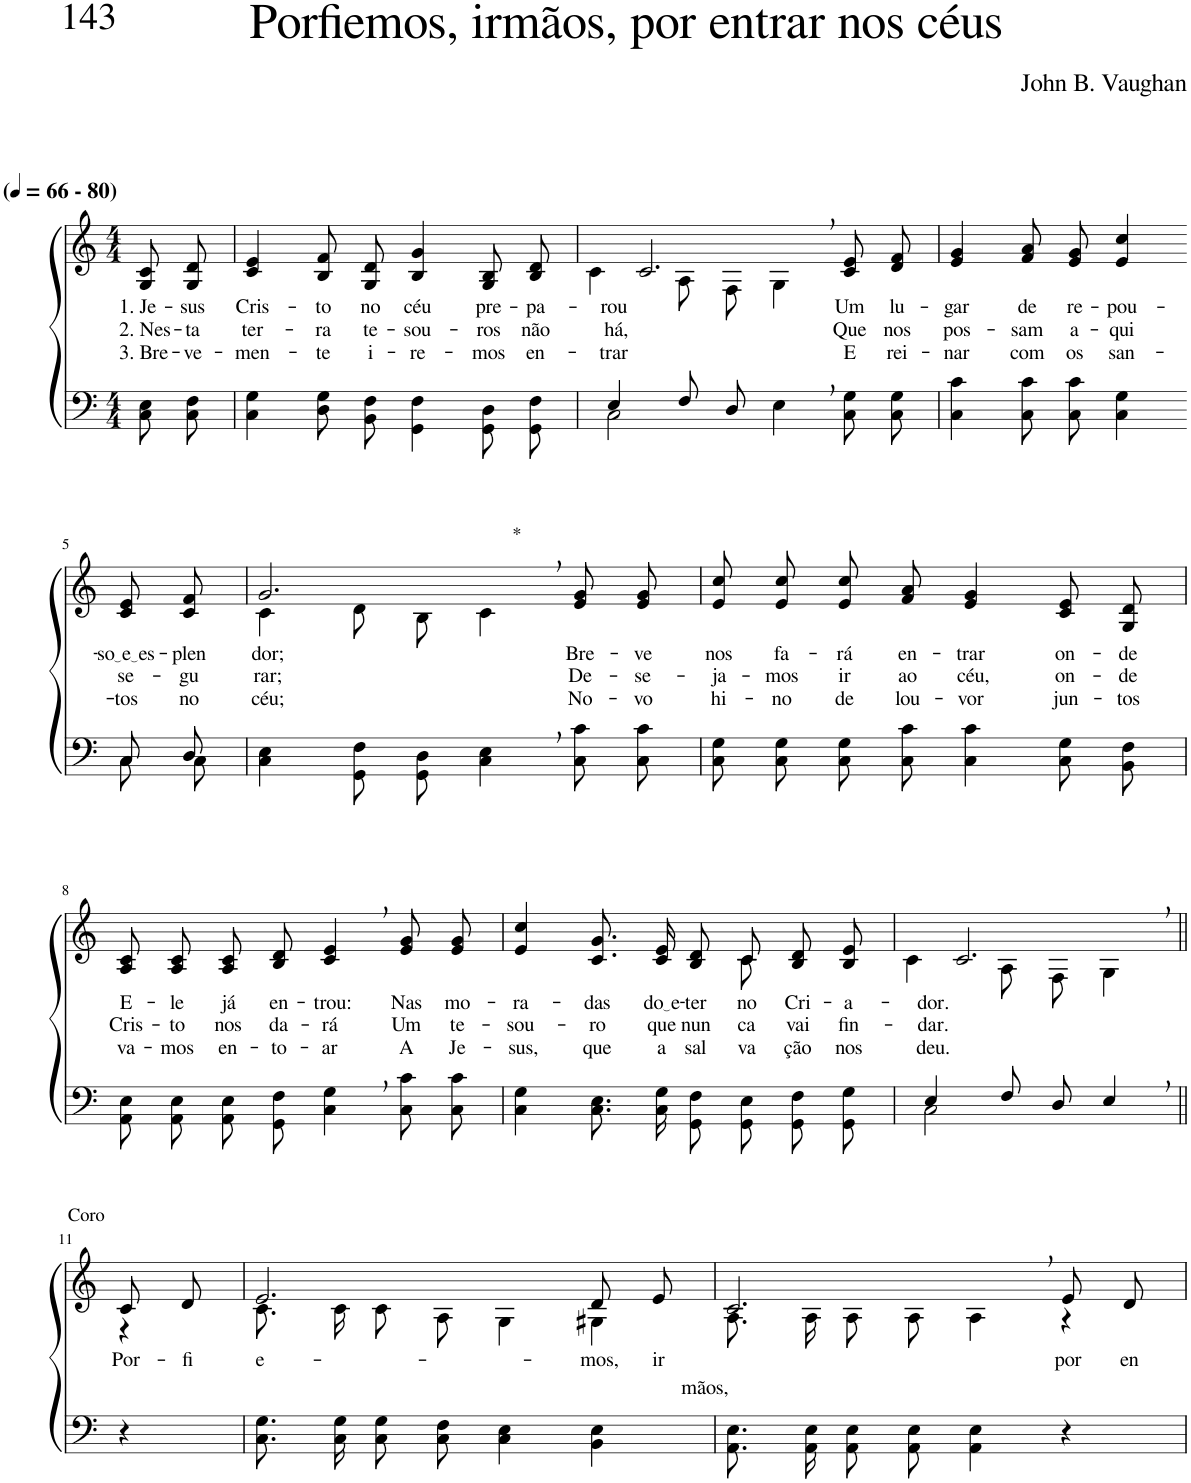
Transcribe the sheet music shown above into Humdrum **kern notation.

**kern	**kern	**text	**text	**text
*part2	*part1	*part1	*part1	*part1
*staff2	*staff1	*staff1	*staff1	*staff1
*I"Parte III e IV	*I"Parte I e II	*	*	*
*clefF4	*clefG2	*	*	*
*Trd-1c-2	*Trd-1c-2	*	*	*
*k[]	*k[]	*	*	*
*M4/4	*M4/4	*	*	*
*MM66	*MM66	*	*	*
=1	=1	=1	=1	=1
!	!LO:TX:a:B:t=(	!	!	!
!	!LO:TX:a:B:t=- 80)	!	!	!
!	!	!LO:LY:b	!LO:LY:b	!LO:LY:b
8C\ 8E\L	8G/ 8c/L	1. Je-	2. Nes-	3. Bre-
!	!	!LO:LY:b	!LO:LY:b	!LO:LY:b
8C\ 8F\J	8G/ 8d/J	-sus	-ta	-ve-
=2	=2	=2	=2	=2
!	!	!LO:LY:b	!LO:LY:b	!LO:LY:b
4C\ 4G\	4c/ 4e/	Cris-	ter-	-men-
!	!	!LO:LY:b	!LO:LY:b	!LO:LY:b
8D\ 8G\L	8B/ 8f/L	-to	-ra	-te
!	!	!LO:LY:b	!LO:LY:b	!LO:LY:b
8BB\ 8F\J	8G/ 8d/J	no	te-	i-
!	!	!LO:LY:b	!LO:LY:b	!LO:LY:b
4GG\ 4F\	4B/ 4g/	céu	-sou-	-re-
!	!	!LO:LY:b	!LO:LY:b	!LO:LY:b
8GG/ 8D/L	8G/ 8B/L	pre-	-ros	-mos
!	!	!LO:LY:b	!LO:LY:b	!LO:LY:b
8GG/ 8F/J	8B/ 8d/J	-pa-	não	en-
=3	=3	=3	=3	=3
*^	*	*	*	*
!	!	!	!LO:LY:b	!LO:LY:b	!LO:LY:b
*	*	*^	*	*	*
4E/	2C\	2.c,/	4c\	-rou	há,	-trar
8F/L	.	.	8A\L	.	.	.
8D/J	.	.	8F\J	.	.	.
4E,\	4ryy	.	4G\	.	.	.
!	!	!	!	!LO:LY:b	!LO:LY:b	!LO:LY:b
4ryy	8C\ 8G\L	8c/ 8e/L	4ryy	Um	Que	E
!	!	!	!	!LO:LY:b	!LO:LY:b	!LO:LY:b
.	8C\ 8G\J	8d/ 8f/J	.	lu-	nos	rei-
*	*	*v	*v	*	*	*
=4	=4	=4	=4	=4	=4
!	!	!	!LO:LY:b	!LO:LY:b	!LO:LY:b
*v	*v	*	*	*	*
4C\ 4c\	4e/ 4g/	-gar	pos-	-nar
!	!	!LO:LY:b	!LO:LY:b	!LO:LY:b
8C\ 8c\L	8f/ 8a/L	de	-sam	com
!	!	!LO:LY:b	!LO:LY:b	!LO:LY:b
8C\ 8c\J	8e/ 8g/J	re-	a-	os
!	!	!LO:LY:b	!LO:LY:b	!LO:LY:b
4C\ 4G\	4e/ 4cc/	-pou-	-qui	san-
!!LO:LB:g=z
=5-	=5-	=5-	=5-	=5-
*k[]	*k[]	*	*	*
*^	*	*	*	*
!	!	!	!LO:LY:b	!LO:LY:b	!LO:LY:b
8C/L	8C\L	8c/ 8e/L	so e es	se-	-tos
!	!	!	!LO:LY:b	!LO:LY:b	!LO:LY:b
8D/J	8C\J	8c/ 8f/J	-plen-	-gu-	no
=6	=6	=6	=6	=6	=6
*	*	*^	*	*	*
!	!	!	!	!LO:LY:b	!LO:LY:b	!LO:LY:b
*v	*v	*	*	*	*	*
4C\ 4E\	2.g,/	4c\	-dor;	-rar;	céu;
8GG/ 8F/L	.	8d\L	.	.	.
8GG/ 8D/J	.	8B\J	.	.	.
!	!	!LO:TX:a:t=*	!	!	!
4C\, 4E\,	.	4c\	.	.	.
!	!	!	!LO:LY:b	!LO:LY:b	!LO:LY:b
8C\ 8c\L	4ryy	8e/ 8g/L	Bre-	De-	No-
!	!	!	!LO:LY:b	!LO:LY:b	!LO:LY:b
8C\ 8c\J	.	8e/ 8g/J	-ve	-se-	-vo
=7	=7	=7	=7	=7	=7
!	!	!	!LO:LY:b	!LO:LY:b	!LO:LY:b
*	*v	*v	*	*	*
8C\ 8G\L	8e/ 8cc/L	nos	-ja-	hi-
!	!	!LO:LY:b	!LO:LY:b	!LO:LY:b
8C\ 8G\J	8e/ 8cc/J	fa-	-mos	-no
!	!	!LO:LY:b	!LO:LY:b	!LO:LY:b
8C\ 8G\L	8e/ 8cc/L	-rá	ir	de
!	!	!LO:LY:b	!LO:LY:b	!LO:LY:b
8C\ 8c\J	8f/ 8a/J	en-	ao	lou-
!	!	!LO:LY:b	!LO:LY:b	!LO:LY:b
4C\ 4c\	4e/ 4g/	-trar	céu,	-vor
!	!	!LO:LY:b	!LO:LY:b	!LO:LY:b
8C\ 8G\L	8c/ 8e/L	on-	on-	jun-
!	!	!LO:LY:b	!LO:LY:b	!LO:LY:b
8BB\ 8F\J	8G/ 8d/J	-de	-de	-tos
!!LO:LB:g=z
=8	=8	=8	=8	=8
*k[]	*k[]	*	*	*
!	!	!LO:LY:b	!LO:LY:b	!LO:LY:b
8AA/ 8E/L	8A/ 8c/L	E-	Cris-	va-
!	!	!LO:LY:b	!LO:LY:b	!LO:LY:b
8AA/ 8E/J	8A/ 8c/J	-le	-to	-mos
!	!	!LO:LY:b	!LO:LY:b	!LO:LY:b
8AA/ 8E/L	8A/ 8c/L	já	nos	en-
!	!	!LO:LY:b	!LO:LY:b	!LO:LY:b
8GG/ 8F/J	8B/ 8d/J	en-	da-	-to-
!	!	!LO:LY:b	!LO:LY:b	!LO:LY:b
4C\, 4G\,	4c/, 4e/,	-trou:	-rá	-ar
!	!	!LO:LY:b	!LO:LY:b	!LO:LY:b
8C\ 8c\L	8e/ 8g/L	Nas	Um	A
!	!	!LO:LY:b	!LO:LY:b	!LO:LY:b
8C\ 8c\J	8e/ 8g/J	mo-	te-	Je-
=9	=9	=9	=9	=9
!	!	!LO:LY:b	!LO:LY:b	!LO:LY:b
*	*^	*	*	*
4C\ 4G\	4e/ 4cc/	8ryy	-ra-	-sou-	-sus,
!	!	!	!LO:LY:b	!LO:LY:b	!LO:LY:b
*	*v	*v	*	*	*
8.C\ 8.E\L	8.c/ 8.g/L	-das	-ro	que
!	!	!LO:LY:b	!LO:LY:b	!LO:LY:b
16C\ 16G\Jk	16c/ 16e/Jk	do e	que	a
!	!	!LO:LY:b	!LO:LY:b	!LO:LY:b
8GG/ 8F/L	8B/ 8d/L	-ter-	nun-	sal-
*	*^	*	*	*
!	!	!	!LO:LY:b	!LO:LY:b	!LO:LY:b
8GG/ 8E/J	8c/J	8c\	-no	-ca	-va-
!	!	!	!LO:LY:b	!LO:LY:b	!LO:LY:b
8GG/ 8F/L	8B/ 8d/L	4ryy	Cri-	vai	-ção
!	!	!	!LO:LY:b	!LO:LY:b	!LO:LY:b
8GG/ 8G/J	8B/ 8e/J	.	-a-	fin-	nos
=10	=10	=10	=10	=10	=10
*^	*	*	*	*	*
!	!	!	!	!LO:LY:b	!LO:LY:b	!LO:LY:b
4E/	2C\	2.c,/	4c\	-dor.	-dar.	deu.
8F/L	.	.	8A\L	.	.	.
8D/J	.	.	8F\J	.	.	.
4E,/	4ryy	.	4G\	.	.	.
*v	*v	*	*	*	*	*
!!LO:LB:g=z	!!
=11||	=11||	=11||	=11||	=11||	=11||
*	*k[]	*	*	*	*
*^	*	*	*	*	*
!	!	!LO:TX:a:t=Coro	!	!	!	!
!	!	!	!	!LO:LY:b	!	!
*v	*v	*	*	*	*	*
4r	8c/L	4r	Por-	.	.
!	!	!	!LO:LY:b	!	!
.	8d/J	.	-fi-	.	.
=12	=12	=12	=12	=12	=12
!	!	!	!LO:LY:b	!	!
8.C\ 8.G\L	2.e/	8.c\L	-e-	.	.
16C\ 16G\Jk	.	16c\Jk	.	.	.
8C\ 8G\L	.	8c\L	.	.	.
8C\ 8F\J	.	8A\J	.	.	.
4C\ 4E\	.	4G\	.	.	.
!	!	!	!LO:LY:b	!	!
4BB\ 4E\	8d/L	4G#X\	-mos,	.	.
!	!	!	!LO:LY:b	!	!
.	8e/J	.	ir-	.	.
=13	=13	=13	=13	=13	=13
!	!	!	!LO:LY:b	!	!
8.AA/ 8.E/L	2.c,/	8.A\L	-mãos,	.	.
16AA/ 16E/Jk	.	16A\Jk	.	.	.
8AA/ 8E/L	.	8A\L	.	.	.
8AA/ 8E/J	.	8A\J	.	.	.
4AA\ 4E\	.	4A\	.	.	.
!	!	!	!LO:LY:b	!	!
4r	8e/L	4r	por	.	.
!	!	!	!LO:LY:b	!	!
.	8d/J	.	en-	.	.
*	*v	*v	*	*	*
=	=	=	=	=
*-	*-	*-	*-	*-
